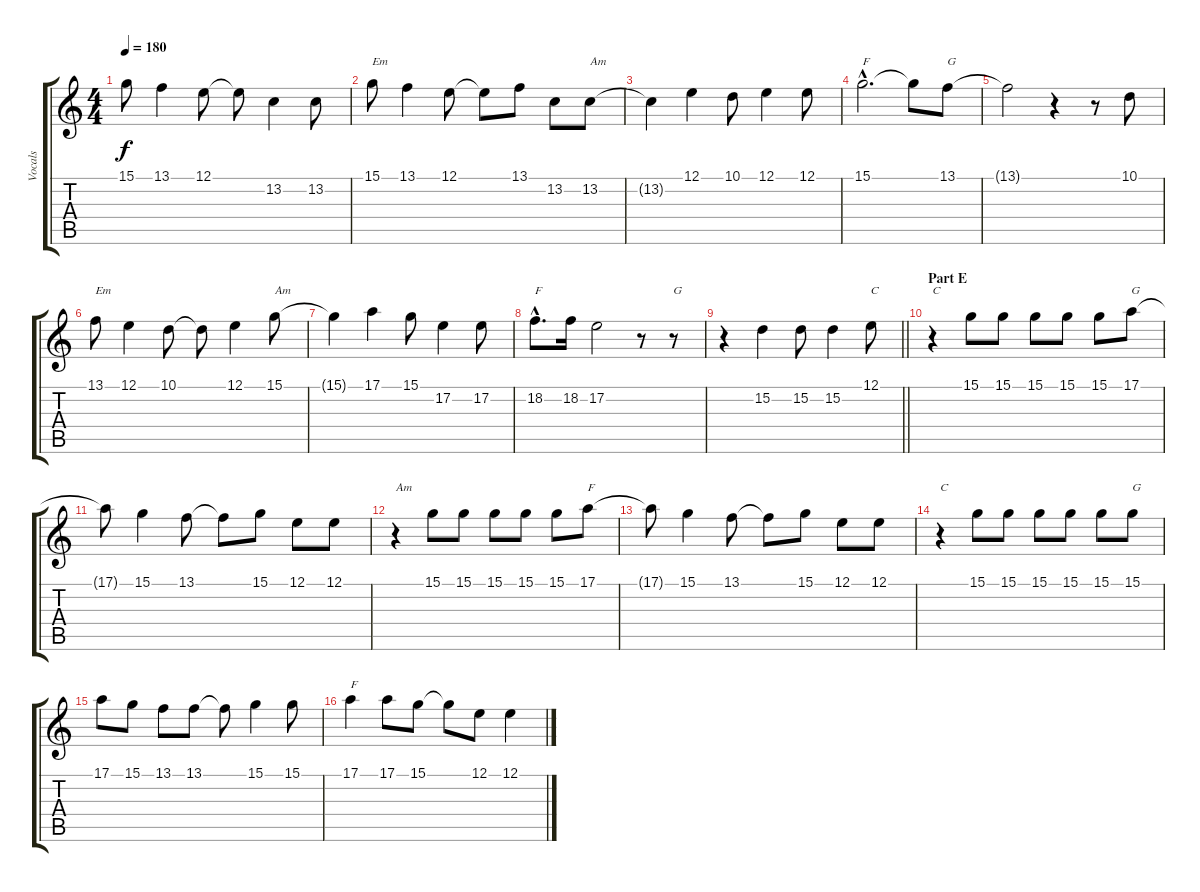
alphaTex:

\track ("Vocals" "Vocals") {instrument trumpet}
\staff {score tabs}
\tuning (E4 B3 G3 D3 A2 E2) {hide}
\ts (4 4)
\tempo 180
\clef g2
\ks c
15.1.8{dy f} 13.1.4 12.1.8 12.1{t}.8 13.2.4 13.2.8 |
15.1.8{txt "Em"} 13.1.4 12.1.8 12.1{t}.8 13.1.8 13.2.8 13.2.8{txt "Am"} |
13.2{t}.4 12.1.4 10.1.8 12.1.4 12.1.8 |
15.1{hac}.2{d txt "F"} 15.1{t}.8 13.1.8{txt "G"} |
13.1{t}.2 r.4 r.8 10.1.8 |
13.1.8{txt "Em"} 12.1.4 10.1.8 10.1{t}.8 12.1.4 15.1.8{txt "Am"} |
15.1{t}.4 17.1.4 15.1.8 17.2.4 17.2.8 |
18.2{hac}.8{d txt "F"} 18.2.16 17.2.2 r.8 r.8{txt "G"} |
\barLineRight lightlight
r.4 15.2.4 15.2.8 15.2.4 12.1.8{txt "C"} |
\section ("" "Part E")
r.4{txt "C"} 15.1.8 15.1.8 15.1.8 15.1.8 15.1.8 17.1.8{txt "G"} |
17.1{t}.8 15.1.4 13.1.8 13.1{t}.8 15.1.8 12.1.8 12.1.8 |
r.4{txt "Am"} 15.1.8 15.1.8 15.1.8 15.1.8 15.1.8 17.1.8{txt "F"} |
17.1{t}.8 15.1.4 13.1.8 13.1{t}.8 15.1.8 12.1.8 12.1.8 |
r.4{txt "C"} 15.1.8 15.1.8 15.1.8 15.1.8 15.1.8 15.1.8{txt "G"} |
17.1.8 15.1.8 13.1.8 13.1.8 13.1{t}.8 15.1.4 15.1.8 |
17.1.4{txt "F"} 17.1.8 15.1.8 15.1{t}.8 12.1.8 12.1.4
